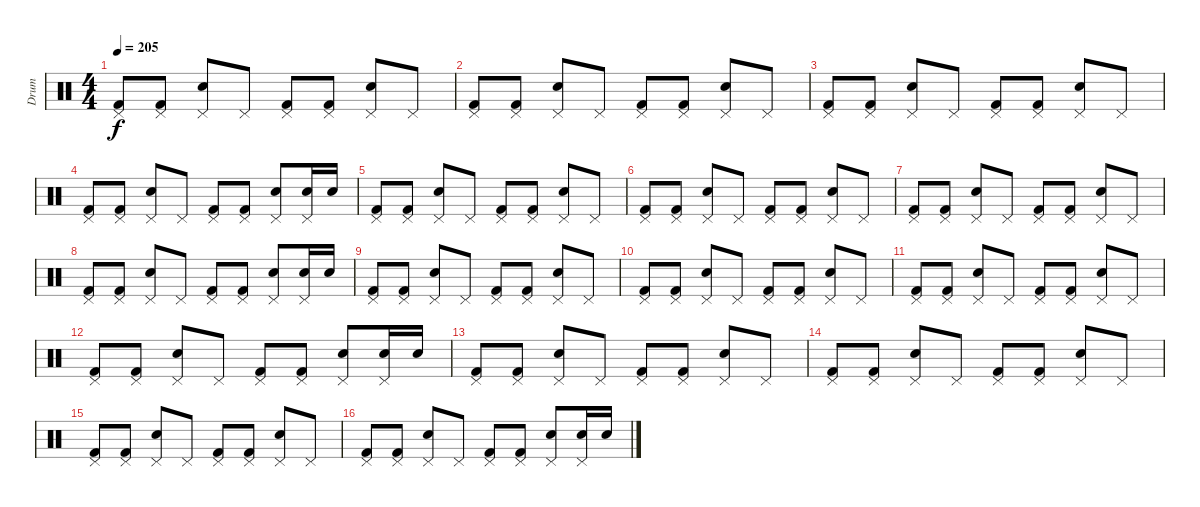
\track ("Drum" "Drum") {instrument percussion}
\staff {score}
\articulation defaults
\ts (4 4)
\tempo 205
\clef neutral
\ks c
("Pedal Hi-Hat (hit)" "Kick (hit) 2").8{dy f} ("Pedal Hi-Hat (hit)" "Kick (hit) 2").8 ("Pedal Hi-Hat (hit)" "Snare (hit) 2").8 "Pedal Hi-Hat (hit)".8 ("Pedal Hi-Hat (hit)" "Kick (hit) 2").8 ("Pedal Hi-Hat (hit)" "Kick (hit) 2").8 ("Pedal Hi-Hat (hit)" "Snare (hit) 2").8 "Pedal Hi-Hat (hit)".8 |
("Pedal Hi-Hat (hit)" "Kick (hit) 2").8 ("Pedal Hi-Hat (hit)" "Kick (hit) 2").8 ("Pedal Hi-Hat (hit)" "Snare (hit) 2").8 "Pedal Hi-Hat (hit)".8 ("Pedal Hi-Hat (hit)" "Kick (hit) 2").8 ("Pedal Hi-Hat (hit)" "Kick (hit) 2").8 ("Pedal Hi-Hat (hit)" "Snare (hit) 2").8 "Pedal Hi-Hat (hit)".8 |
("Pedal Hi-Hat (hit)" "Kick (hit) 2").8 ("Pedal Hi-Hat (hit)" "Kick (hit) 2").8 ("Pedal Hi-Hat (hit)" "Snare (hit) 2").8 "Pedal Hi-Hat (hit)".8 ("Pedal Hi-Hat (hit)" "Kick (hit) 2").8 ("Pedal Hi-Hat (hit)" "Kick (hit) 2").8 ("Pedal Hi-Hat (hit)" "Snare (hit) 2").8 "Pedal Hi-Hat (hit)".8 |
("Pedal Hi-Hat (hit)" "Kick (hit) 2").8 ("Pedal Hi-Hat (hit)" "Kick (hit) 2").8 ("Pedal Hi-Hat (hit)" "Snare (hit) 2").8 "Pedal Hi-Hat (hit)".8 ("Pedal Hi-Hat (hit)" "Kick (hit) 2").8 ("Pedal Hi-Hat (hit)" "Kick (hit) 2").8 ("Pedal Hi-Hat (hit)" "Snare (hit) 2").8 ("Pedal Hi-Hat (hit)" "Snare (hit) 2").16 "Snare (hit) 2".16 |
("Pedal Hi-Hat (hit)" "Kick (hit) 2").8 ("Pedal Hi-Hat (hit)" "Kick (hit) 2").8 ("Pedal Hi-Hat (hit)" "Snare (hit) 2").8 "Pedal Hi-Hat (hit)".8 ("Pedal Hi-Hat (hit)" "Kick (hit) 2").8 ("Pedal Hi-Hat (hit)" "Kick (hit) 2").8 ("Pedal Hi-Hat (hit)" "Snare (hit) 2").8 "Pedal Hi-Hat (hit)".8 |
("Pedal Hi-Hat (hit)" "Kick (hit) 2").8 ("Pedal Hi-Hat (hit)" "Kick (hit) 2").8 ("Pedal Hi-Hat (hit)" "Snare (hit) 2").8 "Pedal Hi-Hat (hit)".8 ("Pedal Hi-Hat (hit)" "Kick (hit) 2").8 ("Pedal Hi-Hat (hit)" "Kick (hit) 2").8 ("Pedal Hi-Hat (hit)" "Snare (hit) 2").8 "Pedal Hi-Hat (hit)".8 |
("Pedal Hi-Hat (hit)" "Kick (hit) 2").8 ("Pedal Hi-Hat (hit)" "Kick (hit) 2").8 ("Pedal Hi-Hat (hit)" "Snare (hit) 2").8 "Pedal Hi-Hat (hit)".8 ("Pedal Hi-Hat (hit)" "Kick (hit) 2").8 ("Pedal Hi-Hat (hit)" "Kick (hit) 2").8 ("Pedal Hi-Hat (hit)" "Snare (hit) 2").8 "Pedal Hi-Hat (hit)".8 |
("Pedal Hi-Hat (hit)" "Kick (hit) 2").8 ("Pedal Hi-Hat (hit)" "Kick (hit) 2").8 ("Pedal Hi-Hat (hit)" "Snare (hit) 2").8 "Pedal Hi-Hat (hit)".8 ("Pedal Hi-Hat (hit)" "Kick (hit) 2").8 ("Pedal Hi-Hat (hit)" "Kick (hit) 2").8 ("Pedal Hi-Hat (hit)" "Snare (hit) 2").8 ("Pedal Hi-Hat (hit)" "Snare (hit) 2").16 "Snare (hit) 2".16 |
("Pedal Hi-Hat (hit)" "Kick (hit) 2").8 ("Pedal Hi-Hat (hit)" "Kick (hit) 2").8 ("Pedal Hi-Hat (hit)" "Snare (hit) 2").8 "Pedal Hi-Hat (hit)".8 ("Pedal Hi-Hat (hit)" "Kick (hit) 2").8 ("Pedal Hi-Hat (hit)" "Kick (hit) 2").8 ("Pedal Hi-Hat (hit)" "Snare (hit) 2").8 "Pedal Hi-Hat (hit)".8 |
("Pedal Hi-Hat (hit)" "Kick (hit) 2").8 ("Pedal Hi-Hat (hit)" "Kick (hit) 2").8 ("Pedal Hi-Hat (hit)" "Snare (hit) 2").8 "Pedal Hi-Hat (hit)".8 ("Pedal Hi-Hat (hit)" "Kick (hit) 2").8 ("Pedal Hi-Hat (hit)" "Kick (hit) 2").8 ("Pedal Hi-Hat (hit)" "Snare (hit) 2").8 "Pedal Hi-Hat (hit)".8 |
("Pedal Hi-Hat (hit)" "Kick (hit) 2").8 ("Pedal Hi-Hat (hit)" "Kick (hit) 2").8 ("Pedal Hi-Hat (hit)" "Snare (hit) 2").8 "Pedal Hi-Hat (hit)".8 ("Pedal Hi-Hat (hit)" "Kick (hit) 2").8 ("Pedal Hi-Hat (hit)" "Kick (hit) 2").8 ("Pedal Hi-Hat (hit)" "Snare (hit) 2").8 "Pedal Hi-Hat (hit)".8 |
("Pedal Hi-Hat (hit)" "Kick (hit) 2").8 ("Pedal Hi-Hat (hit)" "Kick (hit) 2").8 ("Pedal Hi-Hat (hit)" "Snare (hit) 2").8 "Pedal Hi-Hat (hit)".8 ("Pedal Hi-Hat (hit)" "Kick (hit) 2").8 ("Pedal Hi-Hat (hit)" "Kick (hit) 2").8 ("Pedal Hi-Hat (hit)" "Snare (hit) 2").8 ("Pedal Hi-Hat (hit)" "Snare (hit) 2").16 "Snare (hit) 2".16 |
("Pedal Hi-Hat (hit)" "Kick (hit) 2").8 ("Pedal Hi-Hat (hit)" "Kick (hit) 2").8 ("Pedal Hi-Hat (hit)" "Snare (hit) 2").8 "Pedal Hi-Hat (hit)".8 ("Pedal Hi-Hat (hit)" "Kick (hit) 2").8 ("Pedal Hi-Hat (hit)" "Kick (hit) 2").8 ("Pedal Hi-Hat (hit)" "Snare (hit) 2").8 "Pedal Hi-Hat (hit)".8 |
("Pedal Hi-Hat (hit)" "Kick (hit) 2").8 ("Pedal Hi-Hat (hit)" "Kick (hit) 2").8 ("Pedal Hi-Hat (hit)" "Snare (hit) 2").8 "Pedal Hi-Hat (hit)".8 ("Pedal Hi-Hat (hit)" "Kick (hit) 2").8 ("Pedal Hi-Hat (hit)" "Kick (hit) 2").8 ("Pedal Hi-Hat (hit)" "Snare (hit) 2").8 "Pedal Hi-Hat (hit)".8 |
("Pedal Hi-Hat (hit)" "Kick (hit) 2").8 ("Pedal Hi-Hat (hit)" "Kick (hit) 2").8 ("Pedal Hi-Hat (hit)" "Snare (hit) 2").8 "Pedal Hi-Hat (hit)".8 ("Pedal Hi-Hat (hit)" "Kick (hit) 2").8 ("Pedal Hi-Hat (hit)" "Kick (hit) 2").8 ("Pedal Hi-Hat (hit)" "Snare (hit) 2").8 "Pedal Hi-Hat (hit)".8 |
("Pedal Hi-Hat (hit)" "Kick (hit) 2").8 ("Pedal Hi-Hat (hit)" "Kick (hit) 2").8 ("Pedal Hi-Hat (hit)" "Snare (hit) 2").8 "Pedal Hi-Hat (hit)".8 ("Pedal Hi-Hat (hit)" "Kick (hit) 2").8 ("Pedal Hi-Hat (hit)" "Kick (hit) 2").8 ("Pedal Hi-Hat (hit)" "Snare (hit) 2").8 ("Pedal Hi-Hat (hit)" "Snare (hit) 2").16 "Snare (hit) 2".16
